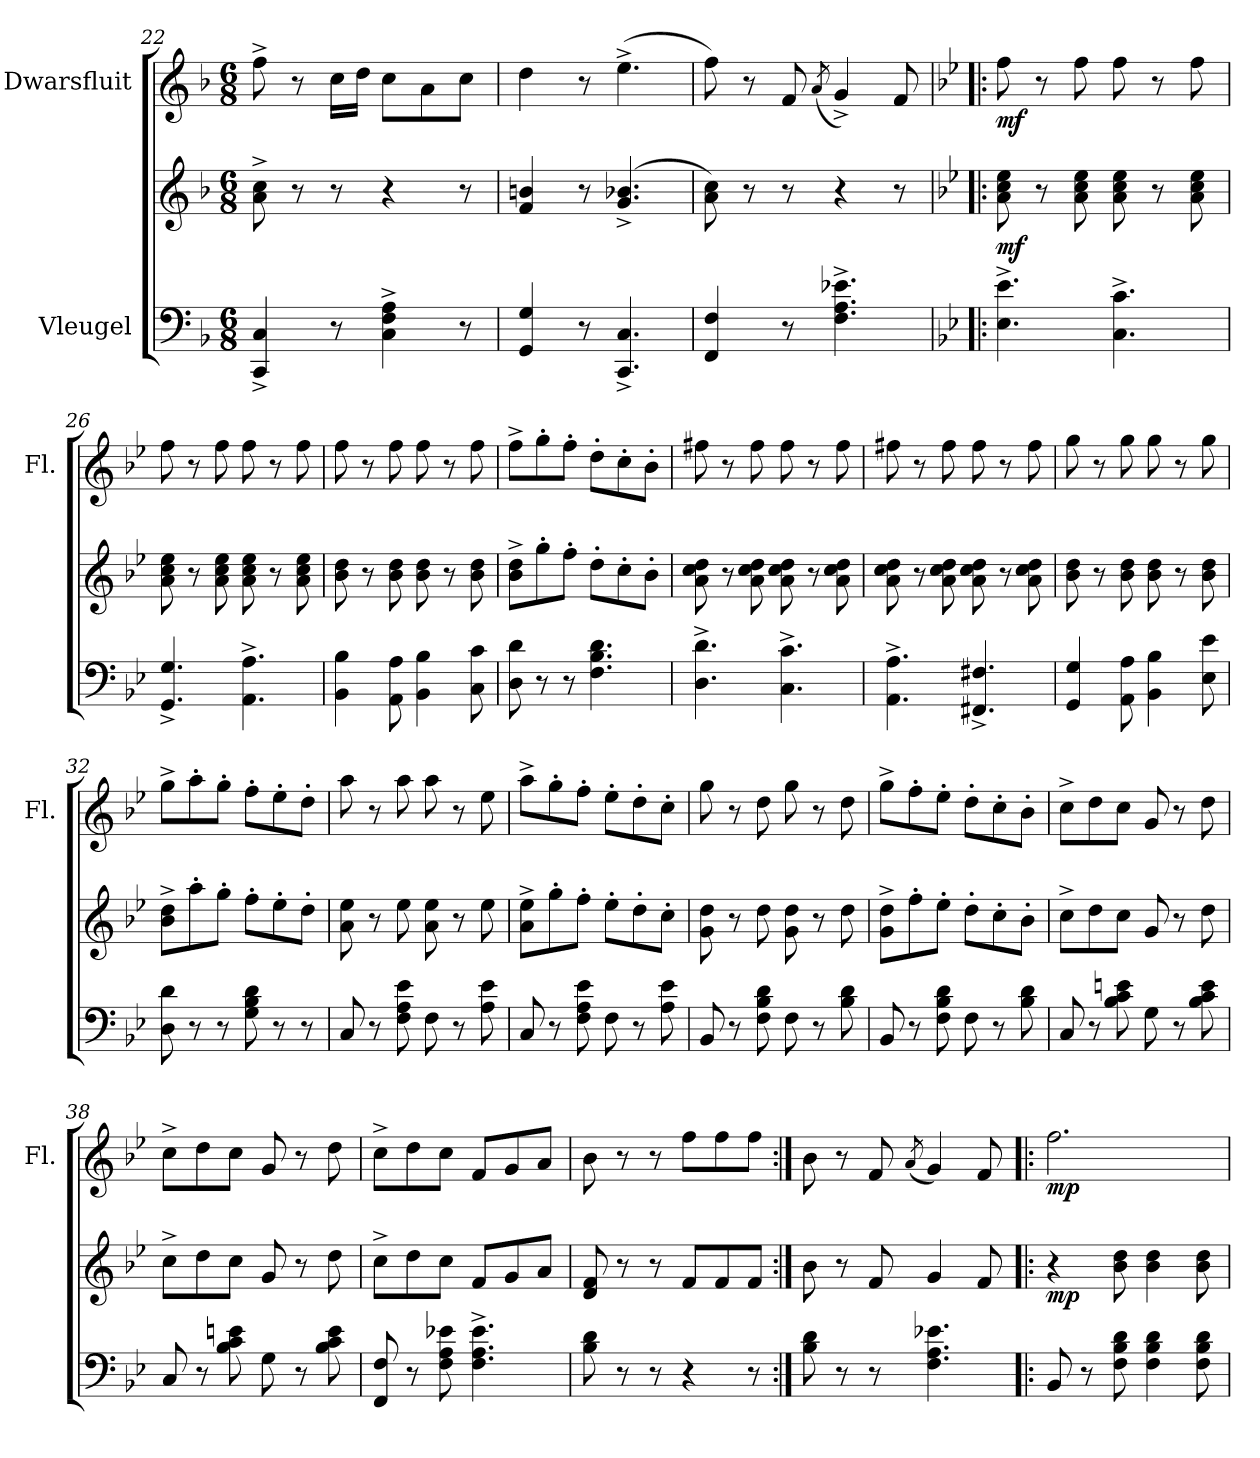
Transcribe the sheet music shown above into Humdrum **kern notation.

**kern	**kern	**dynam	**kern	**dynam
*part2	*part2	*part2	*part1	*part1
*staff3	*staff2	*staff2/3	*staff1	*staff1
*I"Vleugel	*	*	*I"Dwarsfluit	*
*	*	*	*I'Fl.	*
*clefF4	*clefG2	*	*clefG2	*
*k[b-]	*k[b-]	*	*k[b-]	*
*M6/8	*M6/8	*	*M6/8	*
=22	=22	=22	=22	=22
4CC/^ 4C/^	8a\^ 8cc\^	.	8ff^\	.
.	8r	.	8r	.
8r	8r	.	16cc\LL	.
.	.	.	16dd\JJ	.
4C\^ 4F\^ 4A\^	4r	.	8cc\L	.
.	.	.	8a\	.
8r	8r	.	8cc\J	.
!!LO:LB:g=z
=23	=23	=23	=23	=23
4GG/ 4G/	4f/ 4bn/	.	4dd\	.
8r	8r	.	8r	.
4.CC/^ 4.C/^	(4.g/^ 4.b-X/^	.	(4.ee^\	.
=24	=24	=24	=24	=24
4FF/ 4F/	8a\ 8cc\)	.	8ff\)	.
.	8r	.	8r	.
8r	8r	.	8f/	.
.	.	.	(8qa/	.
4.F\^ 4.A\^ 4.e-X\^	4r	.	4g^/)	.
.	8r	.	8f/	.
=25!|:	=25!|:	=25!|:	=25!|:	=25!|:
*k[b-e-]	*k[b-e-]	*	*k[b-e-]	*
!	!	!LO:DY:b	!	!LO:DY:b
4.E-\^ 4.e-\^	8a\ 8cc\ 8ee-\	mf	8ff\	mf
.	8r	.	8r	.
.	8a\ 8cc\ 8ee-\	.	8ff\	.
4.C\^ 4.c\^	8a\ 8cc\ 8ee-\	.	8ff\	.
.	8r	.	8r	.
.	8a\ 8cc\ 8ee-\	.	8ff\	.
=26	=26	=26	=26	=26
4.GG/^ 4.G/^	8a\ 8cc\ 8ee-\	.	8ff\	.
.	8r	.	8r	.
.	8a\ 8cc\ 8ee-\	.	8ff\	.
4.AA\^ 4.A\^	8a\ 8cc\ 8ee-\	.	8ff\	.
.	8r	.	8r	.
.	8a\ 8cc\ 8ee-\	.	8ff\	.
=27	=27	=27	=27	=27
4BB-\ 4B-\	8b-\ 8dd\	.	8ff\	.
.	8r	.	8r	.
8AA\ 8A\	8b-\ 8dd\	.	8ff\	.
4BB-\ 4B-\	8b-\ 8dd\	.	8ff\	.
.	8r	.	8r	.
8C\ 8c\	8b-\ 8dd\	.	8ff\	.
=28	=28	=28	=28	=28
8D\ 8d\	8b-\^ 8dd\^L	.	8ff^\L	.
8r	8gg'\	.	8gg'\	.
8r	8ff'\J	.	8ff'\J	.
4.F\ 4.B-\ 4.d\	8dd'\L	.	8dd'\L	.
.	8cc'\	.	8cc'\	.
.	8b-'\J	.	8b-'\J	.
!!LO:LB:g=z
=29	=29	=29	=29	=29
4.D\^ 4.d\^	8a\ 8cc\ 8dd\	.	8ff#X\	.
.	8r	.	8r	.
.	8a\ 8cc\ 8dd\	.	8ff#\	.
4.C\^ 4.c\^	8a\ 8cc\ 8dd\	.	8ff#\	.
.	8r	.	8r	.
.	8a\ 8cc\ 8dd\	.	8ff#\	.
=30	=30	=30	=30	=30
4.AA\^ 4.A\^	8a\ 8cc\ 8dd\	.	8ff#X\	.
.	8r	.	8r	.
.	8a\ 8cc\ 8dd\	.	8ff#\	.
4.FF#X/^ 4.F#X/^	8a\ 8cc\ 8dd\	.	8ff#\	.
.	8r	.	8r	.
.	8a\ 8cc\ 8dd\	.	8ff#\	.
=31	=31	=31	=31	=31
4GG/ 4G/	8b-\ 8dd\	.	8gg\	.
.	8r	.	8r	.
8AA\ 8A\	8b-\ 8dd\	.	8gg\	.
4BB-\ 4B-\	8b-\ 8dd\	.	8gg\	.
.	8r	.	8r	.
8E-\ 8e-\	8b-\ 8dd\	.	8gg\	.
=32	=32	=32	=32	=32
8D\ 8d\	8b-\^ 8dd\^L	.	8gg^\L	.
8r	8aa'\	.	8aa'\	.
8r	8gg'\J	.	8gg'\J	.
8G\ 8B-\ 8d\	8ff'\L	.	8ff'\L	.
8r	8ee-'\	.	8ee-'\	.
8r	8dd'\J	.	8dd'\J	.
=33	=33	=33	=33	=33
8C/	8a\ 8ee-\	.	8aa\	.
8r	8r	.	8r	.
8F\ 8A\ 8e-\	8ee-\	.	8aa\	.
8F\	8a\ 8ee-\	.	8aa\	.
8r	8r	.	8r	.
8A\ 8e-\	8ee-\	.	8ee-\	.
!!LO:LB:g=z
=34	=34	=34	=34	=34
8C/	8a\^ 8ee-\^L	.	8aa^\L	.
8r	8gg'\	.	8gg'\	.
8F\ 8A\ 8e-\	8ff'\J	.	8ff'\J	.
8F\	8ee-'\L	.	8ee-'\L	.
8r	8dd'\	.	8dd'\	.
8A\ 8e-\	8cc'\J	.	8cc'\J	.
=35	=35	=35	=35	=35
8BB-/	8g\ 8dd\	.	8gg\	.
8r	8r	.	8r	.
8F\ 8B-\ 8d\	8dd\	.	8dd\	.
8F\	8g\ 8dd\	.	8gg\	.
8r	8r	.	8r	.
8B-\ 8d\	8dd\	.	8dd\	.
=36	=36	=36	=36	=36
8BB-/	8g\^ 8dd\^L	.	8gg^\L	.
8r	8ff'\	.	8ff'\	.
8F\ 8B-\ 8d\	8ee-'\J	.	8ee-'\J	.
8F\	8dd'\L	.	8dd'\L	.
8r	8cc'\	.	8cc'\	.
8B-\ 8d\	8b-'\J	.	8b-'\J	.
=37	=37	=37	=37	=37
8C/	8cc^\L	.	8cc^\L	.
8r	8dd\	.	8dd\	.
8B-\ 8c\ 8en\	8cc\J	.	8cc\J	.
8G\	8g/	.	8g/	.
8r	8r	.	8r	.
8B-\ 8c\ 8e\	8dd\	.	8dd\	.
=38	=38	=38	=38	=38
8C/	8cc^\L	.	8cc^\L	.
8r	8dd\	.	8dd\	.
8B-\ 8c\ 8en\	8cc\J	.	8cc\J	.
8G\	8g/	.	8g/	.
8r	8r	.	8r	.
8B-\ 8c\ 8e\	8dd\	.	8dd\	.
!!LO:PB:g=z
=39	=39	=39	=39	=39
8FF/ 8F/	8cc^\L	.	8cc^\L	.
8r	8dd\	.	8dd\	.
8F\ 8A\ 8e-X\	8cc\J	.	8cc\J	.
4.F\^ 4.A\^ 4.e-\^	8f/L	.	8f/L	.
.	8g/	.	8g/	.
.	8a/J	.	8a/J	.
=40	=40	=40	=40	=40
8B-\ 8d\	8d/ 8f/	.	8b-\	.
8r	8r	.	8r	.
8r	8r	.	8r	.
4r	8f/L	.	8ff\L	.
.	8f/	.	8ff\	.
8r	8f/J	.	8ff\J	.
=41:|!	=41:|!	=41:|!	=41:|!	=41:|!
8B-\ 8d\	8b-\	.	8b-\	.
8r	8r	.	8r	.
8r	8f/	.	8f/	.
.	.	.	(8qa/	.
4.F\ 4.A\ 4.e-X\	4g/	.	4g/)	.
.	8f/	.	8f/	.
=42!|:	=42!|:	=42!|:	=42!|:	=42!|:
!	!	!LO:DY:b	!	!LO:DY:b
8BB-/	4r	mp	2.ff\	mp
8r	.	.	.	.
8F\ 8B-\ 8d\	8b-\ 8dd\	.	.	.
4F\ 4B-\ 4d\	4b-\ 4dd\	.	.	.
8F\ 8B-\ 8d\	8b-\ 8dd\	.	.	.
=	=	=	=	=
*-	*-	*-	*-	*-
